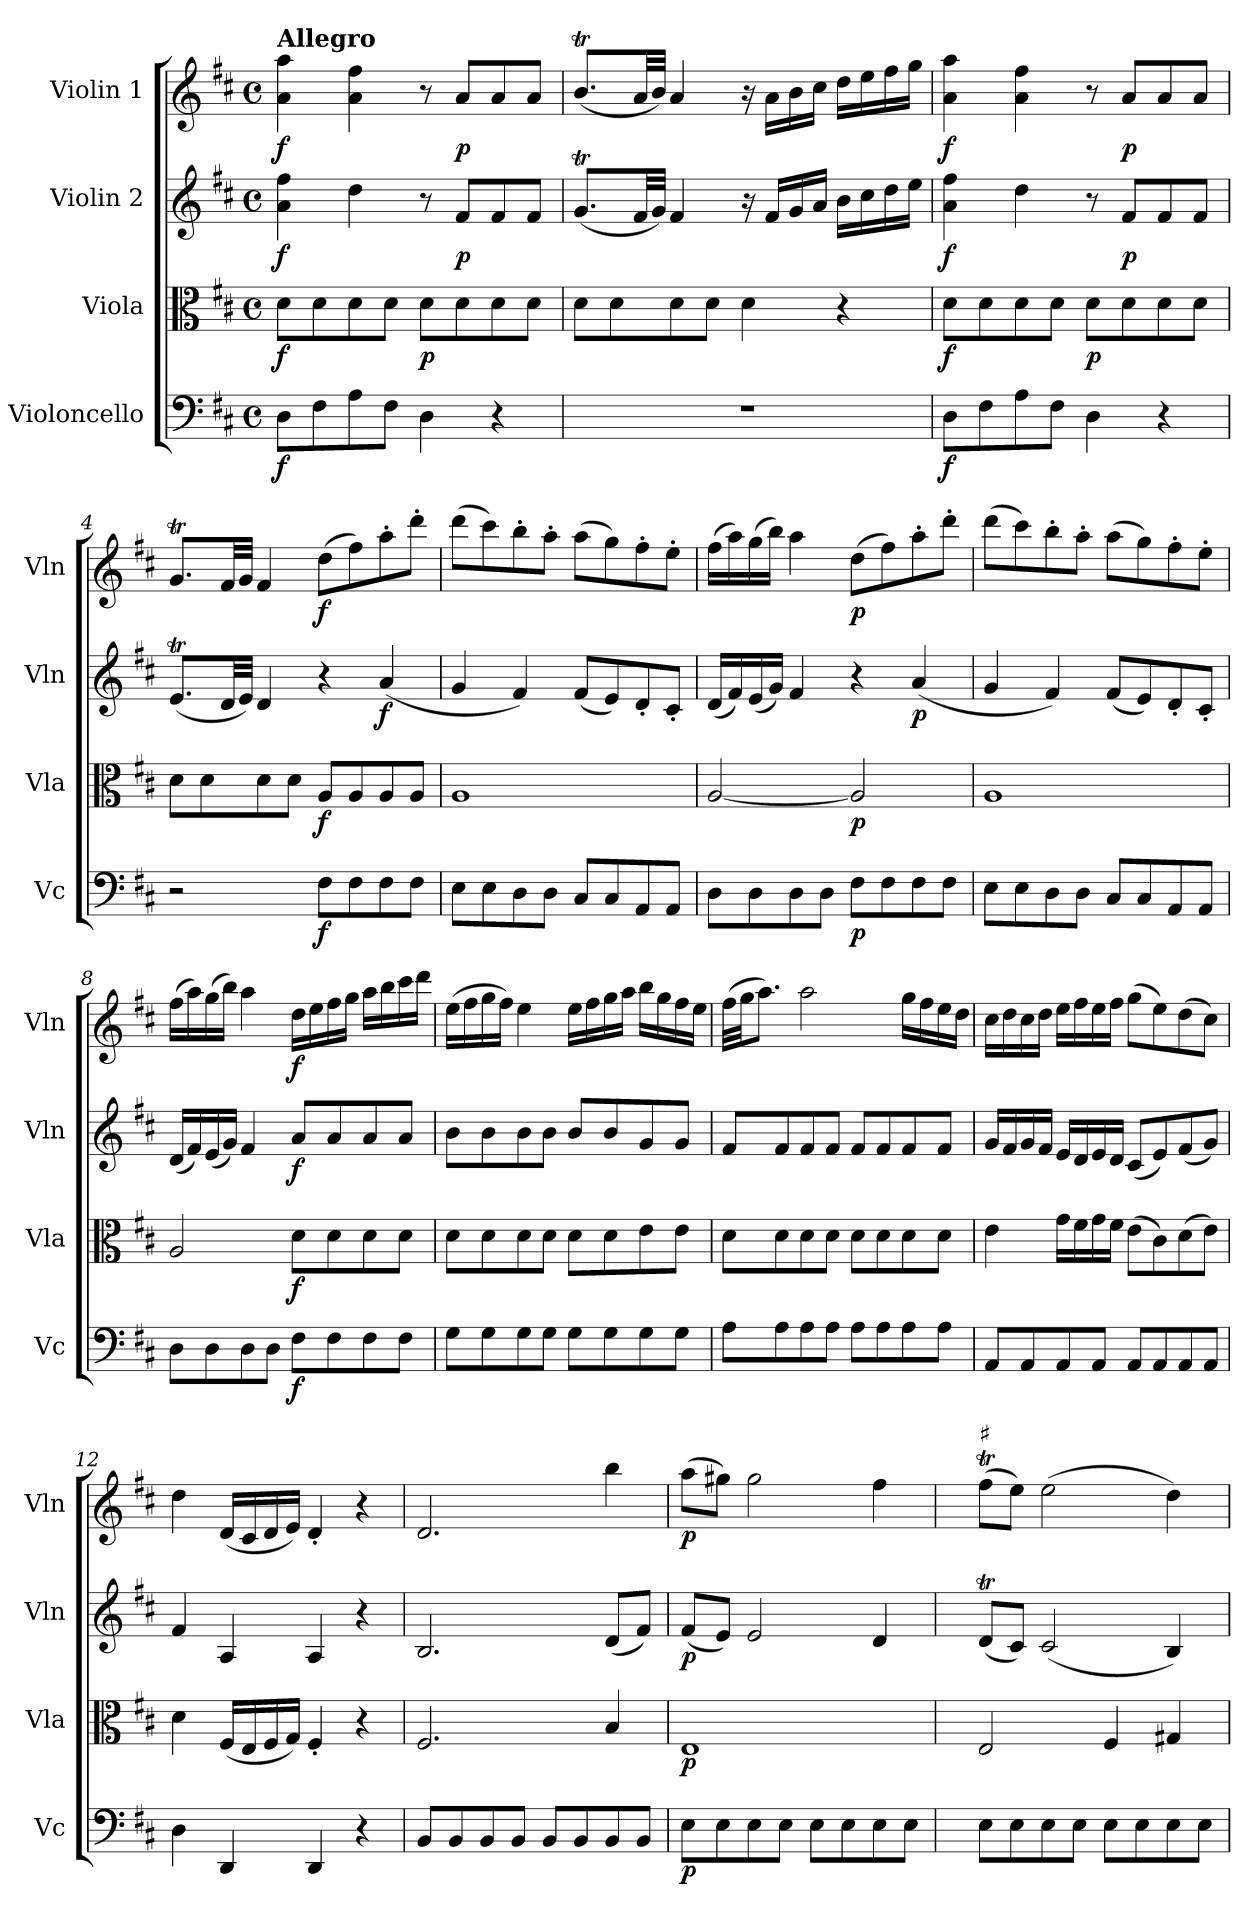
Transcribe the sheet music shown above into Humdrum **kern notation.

**kern	**dynam	**kern	**dynam	**kern	**dynam	**kern	**dynam
*part4	*part4	*part3	*part3	*part2	*part2	*part1	*part1
*staff4	*staff4	*staff3	*staff3	*staff2	*staff2	*staff1	*staff1
*I"Violoncello	*	*I"Viola	*	*I"Violin 2	*	*I"Violin 1	*
*I'Vc	*	*I'Vla	*	*I'Vln	*	*I'Vln	*
*clefF4	*	*clefC3	*	*clefG2	*	*clefG2	*
*k[f#c#]	*	*k[f#c#]	*	*k[f#c#]	*	*k[f#c#]	*
*M4/4	*	*M4/4	*	*M4/4	*	*M4/4	*
*met(c)	*	*met(c)	*	*met(c)	*	*met(c)	*
=1	=1	=1	=1	=1	=1	=1	=1
!	!	!	!	!	!	!LO:TX:a:B:t=Allegro	!
!	!LO:DY:b	!	!LO:DY:b	!	!LO:DY:b	!	!LO:DY:b
8D\L	f	8d\L	f	4a\ 4ff#\	f	4a\ 4aa\	f
8F#\	.	8d\	.	.	.	.	.
8A\	.	8d\	.	4dd\	.	4a\ 4ff#\	.
8F#\J	.	8d\J	.	.	.	.	.
!	!	!	!LO:DY:b	!	!	!	!
4D\	.	8d\L	p	8r	.	8r	.
!	!	!	!	!	!LO:DY:b	!	!LO:DY:b
.	.	8d\	.	8f#/L	p	8a/L	p
4r	.	8d\	.	8f#/	.	8a/	.
.	.	8d\J	.	8f#/J	.	8a/J	.
=2	=2	=2	=2	=2	=2	=2	=2
1r	.	8d\L	.	(<8.gT/L	.	(<8.bT/L	.
.	.	8d\	.	.	.	.	.
.	.	.	.	32f#/LL	.	32a/LL	.
.	.	.	.	32g/JJJ)	.	32b/JJJ)	.
.	.	8d\	.	4f#/	.	4a/	.
.	.	8d\J	.	.	.	.	.
.	.	4d\	.	16r	.	16r	.
.	.	.	.	16f#/LL	.	16a\LL	.
.	.	.	.	16g/	.	16b\	.
.	.	.	.	16a/JJ	.	16cc#\JJ	.
.	.	4r	.	16b\LL	.	16dd\LL	.
.	.	.	.	16cc#\	.	16ee\	.
.	.	.	.	16dd\	.	16ff#\	.
.	.	.	.	16ee\JJ	.	16gg\JJ	.
=3	=3	=3	=3	=3	=3	=3	=3
!	!LO:DY:b	!	!LO:DY:b	!	!LO:DY:b	!	!LO:DY:b
8D\L	f	8d\L	f	4a\ 4ff#\	f	4a\ 4aa\	f
8F#\	.	8d\	.	.	.	.	.
8A\	.	8d\	.	4dd\	.	4a\ 4ff#\	.
8F#\J	.	8d\J	.	.	.	.	.
!	!	!	!LO:DY:b	!	!	!	!
4D\	.	8d\L	p	8r	.	8r	.
!	!	!	!	!	!LO:DY:b	!	!LO:DY:b
.	.	8d\	.	8f#/L	p	8a/L	p
4r	.	8d\	.	8f#/	.	8a/	.
.	.	8d\J	.	8f#/J	.	8a/J	.
=4	=4	=4	=4	=4	=4	=4	=4
2r	.	8d\L	.	(<8.eT/L	.	8.gT/L	.
.	.	8d\	.	.	.	.	.
.	.	.	.	32d/LL	.	32f#/LL	.
.	.	.	.	32e/JJJ)	.	32g/JJJ	.
.	.	8d\	.	4d/	.	4f#/	.
.	.	8d\J	.	.	.	.	.
!	!LO:DY:b	!	!LO:DY:b	!	!	!	!LO:DY:b
8F#\L	f	8A/L	f	4r	.	(>8dd\L	f
8F#\	.	8A/	.	.	.	8ff#\)	.
!	!	!	!	!	!LO:DY:b	!	!
8F#\	.	8A/	.	(<4a/	f	8aa'\	.
8F#\J	.	8A/J	.	.	.	8ddd'\J	.
=5	=5	=5	=5	=5	=5	=5	=5
8E\L	.	1A	.	4g/	.	(>8ddd\L	.
8E\	.	.	.	.	.	8ccc#\)	.
8D\	.	.	.	4f#/)	.	8bb'\	.
8D\J	.	.	.	.	.	8aa'\J	.
8C#/L	.	.	.	(<8f#/L	.	(>8aa\L	.
8C#/	.	.	.	8e/)	.	8gg\)	.
8AA/	.	.	.	8d'/	.	8ff#'\	.
8AA/J	.	.	.	8c#'/J	.	8ee'\J	.
=6	=6	=6	=6	=6	=6	=6	=6
8D\L	.	[2A/	.	(<16d/LL	.	(>16ff#\LL	.
.	.	.	.	16f#/)	.	16aa\)	.
8D\	.	.	.	(<16e/	.	(>16gg\	.
.	.	.	.	16g/JJ)	.	16bb\JJ)	.
8D\	.	.	.	4f#/	.	4aa\	.
8D\J	.	.	.	.	.	.	.
!	!LO:DY:b	!	!LO:DY:b	!	!	!	!LO:DY:b
8F#\L	p	2A/]	p	4r	.	(>8dd\L	p
8F#\	.	.	.	.	.	8ff#\)	.
!	!	!	!	!	!LO:DY:b	!	!
8F#\	.	.	.	(<4a/	p	8aa'\	.
8F#\J	.	.	.	.	.	8ddd'\J	.
!!LO:LB:g=z
=7	=7	=7	=7	=7	=7	=7	=7
8E\L	.	1A	.	4g/	.	(>8ddd\L	.
8E\	.	.	.	.	.	8ccc#\)	.
8D\	.	.	.	4f#/)	.	8bb'\	.
8D\J	.	.	.	.	.	8aa'\J	.
8C#/L	.	.	.	(<8f#/L	.	(>8aa\L	.
8C#/	.	.	.	8e/)	.	8gg\)	.
8AA/	.	.	.	8d'/	.	8ff#'\	.
8AA/J	.	.	.	8c#'/J	.	8ee'\J	.
=8	=8	=8	=8	=8	=8	=8	=8
8D\L	.	2A/	.	(<16d/LL	.	(>16ff#\LL	.
.	.	.	.	16f#/)	.	16aa\)	.
8D\	.	.	.	(<16e/	.	(>16gg\	.
.	.	.	.	16g/JJ)	.	16bb\JJ)	.
8D\	.	.	.	4f#/	.	4aa\	.
8D\J	.	.	.	.	.	.	.
!	!LO:DY:b	!	!LO:DY:b	!	!LO:DY:b	!	!LO:DY:b
8F#\L	f	8d\L	f	8a/L	f	16dd\LL	f
.	.	.	.	.	.	16ee\	.
8F#\	.	8d\	.	8a/	.	16ff#\	.
.	.	.	.	.	.	16gg\JJ	.
8F#\	.	8d\	.	8a/	.	16aa\LL	.
.	.	.	.	.	.	16bb\	.
8F#\J	.	8d\J	.	8a/J	.	16ccc#\	.
.	.	.	.	.	.	16ddd\JJ	.
=9	=9	=9	=9	=9	=9	=9	=9
8G\L	.	8d\L	.	8b\L	.	(>16ee\LL	.
.	.	.	.	.	.	16ff#\	.
8G\	.	8d\	.	8b\	.	16gg\	.
.	.	.	.	.	.	16ff#\JJ)	.
8G\	.	8d\	.	8b\	.	4ee\	.
8G\J	.	8d\J	.	8b\J	.	.	.
8G\L	.	8d\L	.	8b/L	.	16ee\LL	.
.	.	.	.	.	.	16ff#\	.
8G\	.	8d\	.	8b/	.	16gg\	.
.	.	.	.	.	.	16aa\JJ	.
8G\	.	8e\	.	8g/	.	16bb\LL	.
.	.	.	.	.	.	16gg\	.
8G\J	.	8e\J	.	8g/J	.	16ff#\	.
.	.	.	.	.	.	16ee\JJ	.
=10	=10	=10	=10	=10	=10	=10	=10
8A\L	.	8d\L	.	8f#/L	.	(>32ff#\LLL	.
.	.	.	.	.	.	32gg\JJ	.
.	.	.	.	.	.	8.aa\J)	.
8A\	.	8d\	.	8f#/	.	.	.
8A\	.	8d\	.	8f#/	.	2aa\	.
8A\J	.	8d\J	.	8f#/J	.	.	.
8A\L	.	8d\L	.	8f#/L	.	.	.
8A\	.	8d\	.	8f#/	.	.	.
8A\	.	8d\	.	8f#/	.	16gg\LL	.
.	.	.	.	.	.	16ff#\	.
8A\J	.	8d\J	.	8f#/J	.	16ee\	.
.	.	.	.	.	.	16dd\JJ	.
=11	=11	=11	=11	=11	=11	=11	=11
8AA/L	.	4e\	.	16g/LL	.	16cc#\LL	.
.	.	.	.	16f#/	.	16dd\	.
8AA/	.	.	.	16g/	.	16cc#\	.
.	.	.	.	16f#/JJ	.	16dd\JJ	.
8AA/	.	16g\LL	.	16e/LL	.	16ee\LL	.
.	.	16f#\	.	16d/	.	16ff#\	.
8AA/J	.	16g\	.	16e/	.	16ee\	.
.	.	16f#\JJ	.	16d/JJ	.	16ff#\JJ	.
8AA/L	.	(>8e\L	.	(<8c#/L	.	(>8gg\L	.
8AA/	.	8c#\)	.	8e/)	.	8ee\)	.
8AA/	.	(>8d\	.	(<8f#/	.	(>8dd\	.
8AA/J	.	8e\J)	.	8g/J)	.	8cc#\J)	.
=12	=12	=12	=12	=12	=12	=12	=12
4D\	.	4d\	.	4f#/	.	4dd\	.
4DD/	.	(<16F#/LL	.	4A/	.	(<16d/LL	.
.	.	16E/	.	.	.	16c#/	.
.	.	16F#/	.	.	.	16d/	.
.	.	16G/JJ)	.	.	.	16e/JJ)	.
4DD/	.	4F#'/	.	4A/	.	4d'/	.
4r	.	4r	.	4r	.	4r	.
!!LO:LB:g=z
=13	=13	=13	=13	=13	=13	=13	=13
8BB/L	.	2.F#/	.	2.B/	.	2.d/	.
8BB/	.	.	.	.	.	.	.
8BB/	.	.	.	.	.	.	.
8BB/J	.	.	.	.	.	.	.
8BB/L	.	.	.	.	.	.	.
8BB/	.	.	.	.	.	.	.
8BB/	.	4B/	.	(<8d/L	.	4bb\	.
8BB/J	.	.	.	8f#/J)	.	.	.
=14	=14	=14	=14	=14	=14	=14	=14
!	!LO:DY:b	!	!LO:DY:b	!	!LO:DY:b	!	!LO:DY:b
8E\L	p	1E	p	(<8f#/L	p	(>8aa\L	p
8E\	.	.	.	8e/J)	.	8gg#X\J)	.
8E\	.	.	.	2e/	.	2gg#\	.
8E\J	.	.	.	.	.	.	.
8E\L	.	.	.	.	.	.	.
8E\	.	.	.	.	.	.	.
8E\	.	.	.	4d/	.	4ff#\	.
8E\J	.	.	.	.	.	.	.
=15	=15	=15	=15	=15	=15	=15	=15
*	*	*	*	*	*	*^	*
!	!	!	!	!	!	!LO:TX:a:t=♯	!	!
8E\L	.	2E/	.	(<8dT/L	.	(>8ff#t\L	1gg#Xyy	.
8E\	.	.	.	8c#/J)	.	8ee\J)	.	.
8E\	.	.	.	(<2c#/	.	(>2ee\	.	.
8E\J	.	.	.	.	.	.	.	.
8E\L	.	4F#/	.	.	.	.	.	.
8E\	.	.	.	.	.	.	.	.
8E\	.	4G#X/	.	4B/)	.	4dd\)	.	.
8E\J	.	.	.	.	.	.	.	.
*	*	*	*	*	*	*v	*v	*
=	=	=	=	=	=	=	=
*-	*-	*-	*-	*-	*-	*-	*-
